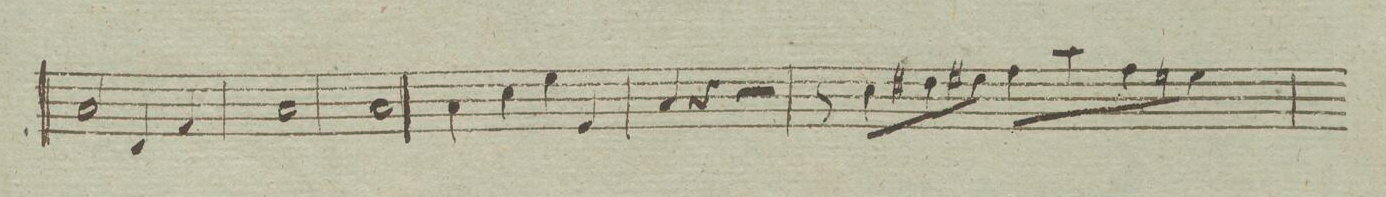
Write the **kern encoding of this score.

**kern	**dynam
*I"Basso	*
*clefF4	*
*k[]	*
*met(c|)	*
*M2/2	*
2C/	.
4FF/	.
4AA/	.
=13	=13
1C/	.
=14	=14
1C/	.
=15	=15
4C\	.
4E\	.
4G\	.
4GG/	.
=16	=16
4C/	.
4r	.
2r	.
=17	=17
8r	.
8E\L	.
8F#X\	.
8G#X\J	.
8A\L	.
8c\	.
8A\	.
8Gn\J	.
=18	=18
*-	*-
